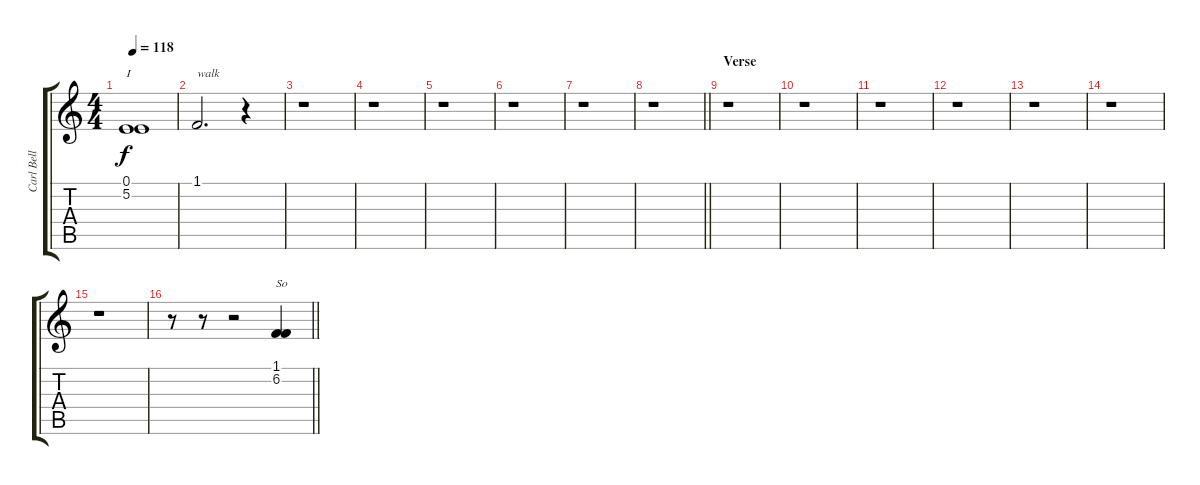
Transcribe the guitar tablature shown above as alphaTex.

\track ("Carl Bell (Backing Vocals)" "Carl Bell ") {instrument harmonica}
\staff {score tabs}
\tuning (E4 B3 G3 D3 A2 E2) {hide}
\ts (4 4)
\tempo 118
\clef g2
\ks c
(0.1 5.2).1{txt "I" dy f} |
1.1.2{d txt "walk"} r.4 |
r.1 |
r.1 |
r.1 |
r.1 |
r.1 |
\barLineRight lightlight
r.1 |
\section ("" "Verse")
r.1 |
r.1 |
r.1 |
r.1 |
r.1 |
r.1 |
r.1 |
\barLineRight lightlight
r.8 r.8 r.2 (1.1 6.2).4{txt "So"}
